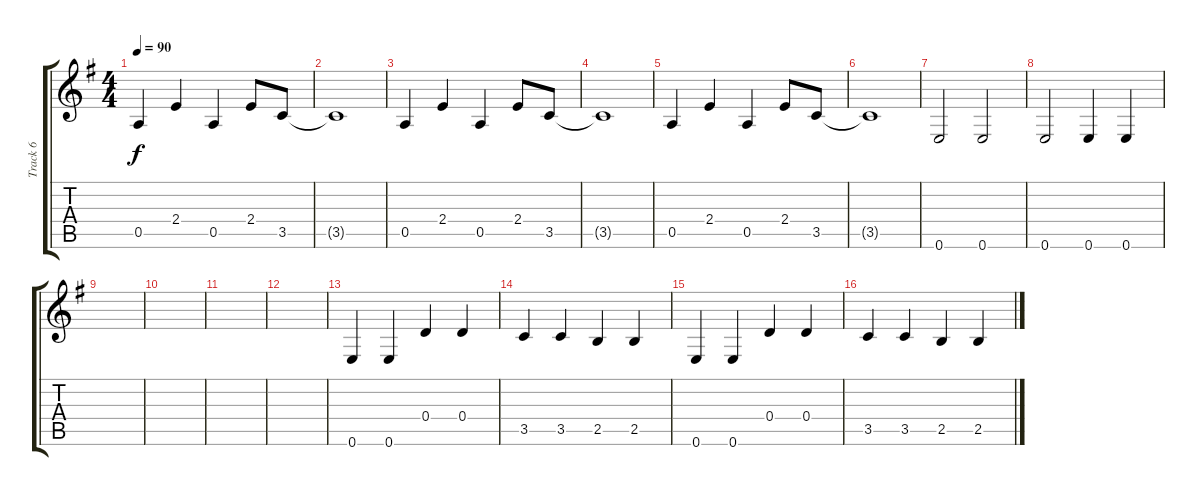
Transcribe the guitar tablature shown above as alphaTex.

\track ("Track 6" "Track 6") {instrument acousticguitarnylon}
\staff {score tabs}
\tuning (E4 B3 G3 D3 A2 E2) {hide}
\ts (4 4)
\tempo 90
\clef g2
\ks g
0.5.4{dy f} 2.4.4 0.5.4 2.4.8 3.5.8 |
3.5{t}.1 |
0.5.4 2.4.4 0.5.4 2.4.8 3.5.8 |
3.5{t}.1 |
0.5.4 2.4.4 0.5.4 2.4.8 3.5.8 |
3.5{t}.1 |
0.6.2 0.6.2 |
0.6.2 0.6.4 0.6.4 |
|
|
|
|
0.6.4 0.6.4 0.4.4 0.4.4 |
3.5.4 3.5.4 2.5.4 2.5.4 |
0.6.4 0.6.4 0.4.4 0.4.4 |
3.5.4 3.5.4 2.5.4 2.5.4
